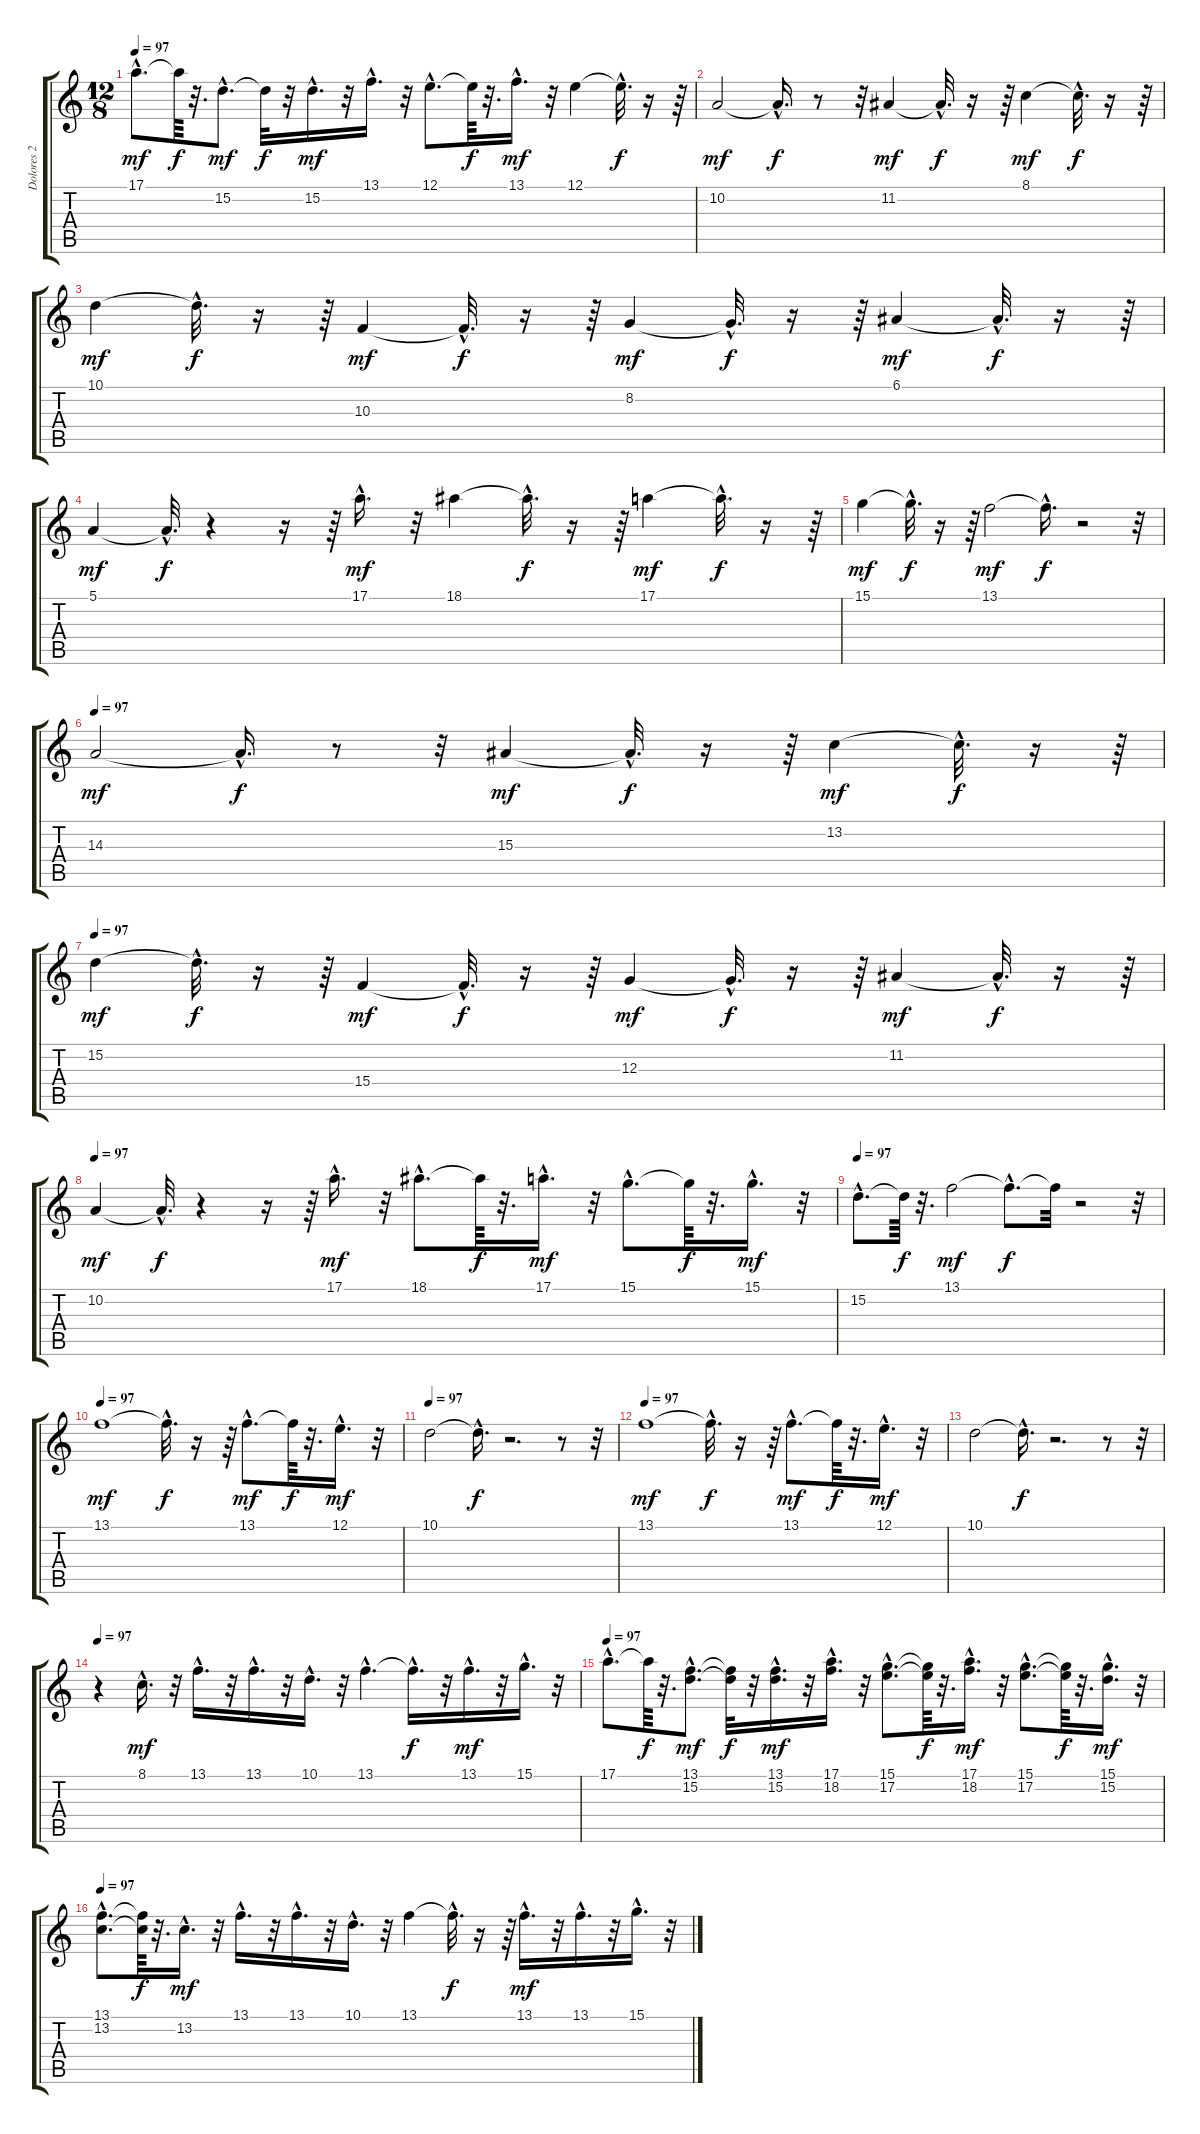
\track ("Dolores 2" "Dolores 2") {instrument pad3polysynth}
\staff {score tabs}
\tuning (E4 B3 G3 D3 A2 E2) {hide}
\ts (12 8)
\tempo 97
\clef g2
\ks c
17.1{hac}.8{d dy mf} 17.1{t}.64{dy f} r.32{d} 15.2{hac}.8{d dy mf} 15.2{t}.32{dy f} r.32 15.2{hac}.16{d dy mf} r.32 13.1{hac}.16{d} r.32 12.1{hac}.8{d} 12.1{t}.64{dy f} r.32{d} 13.1{hac}.16{d dy mf} r.32 12.1.4 12.1{hac t}.32{d dy f} r.16 r.64 |
10.2.2{dy mf} 10.2{hac t}.16{d dy f} r.8 r.32 11.2.4{dy mf} 11.2{hac t}.32{d dy f} r.16 r.64 8.1.4{dy mf} 8.1{hac t}.32{d dy f} r.16 r.64 |
10.1.4{dy mf} 10.1{hac t}.32{d dy f} r.16 r.64 10.3.4{dy mf} 10.3{hac t}.32{d dy f} r.16 r.64 8.2.4{dy mf} 8.2{hac t}.32{d dy f} r.16 r.64 6.1.4{dy mf} 6.1{hac t}.32{d dy f} r.16 r.64 |
5.1.4{dy mf} 5.1{hac t}.32{d dy f} r.4 r.16 r.64 17.1{hac}.16{d dy mf} r.32 18.1.4 18.1{hac t}.32{d dy f} r.16 r.64 17.1.4{dy mf} 17.1{hac t}.32{d dy f} r.16 r.64 |
15.1.4{dy mf} 15.1{hac t}.32{d dy f} r.16 r.64 13.1.2{dy mf} 13.1{hac t}.16{d dy f} r.2 r.32 |
\tempo 97
14.3.2{dy mf} 14.3{hac t}.16{d dy f} r.8 r.32 15.3.4{dy mf} 15.3{hac t}.32{d dy f} r.16 r.64 13.2.4{dy mf} 13.2{hac t}.32{d dy f} r.16 r.64 |
\tempo 97
15.2.4{dy mf} 15.2{hac t}.32{d dy f} r.16 r.64 15.4.4{dy mf} 15.4{hac t}.32{d dy f} r.16 r.64 12.3.4{dy mf} 12.3{hac t}.32{d dy f} r.16 r.64 11.2.4{dy mf} 11.2{hac t}.32{d dy f} r.16 r.64 |
\tempo 97
10.2.4{dy mf} 10.2{hac t}.32{d dy f} r.4 r.16 r.64 17.1{hac}.16{d dy mf} r.32 18.1{hac}.8{d} 18.1{t}.64{dy f} r.32{d} 17.1{hac}.16{d dy mf} r.32 15.1{hac}.8{d} 15.1{t}.64{dy f} r.32{d} 15.1{hac}.16{d dy mf} r.32 |
\tempo 97
15.2{hac}.8{d} 15.2{t}.64{dy f} r.32{d} 13.1.2{dy mf} 13.1{hac t}.8{d dy f} 13.1{t}.32 r.2 r.32 |
\tempo 97
13.1.1{dy mf} 13.1{hac t}.32{d dy f} r.16 r.64 13.1{hac}.8{d dy mf} 13.1{t}.64{dy f} r.32{d} 12.1{hac}.16{d dy mf} r.32 |
\tempo 97
10.1.2 10.1{hac t}.16{d dy f} r.2{d} r.8 r.32 |
\tempo 97
13.1.1{dy mf} 13.1{hac t}.32{d dy f} r.16 r.64 13.1{hac}.8{d dy mf} 13.1{t}.64{dy f} r.32{d} 12.1{hac}.16{d dy mf} r.32 |
10.1.2 10.1{hac t}.16{d dy f} r.2{d} r.8 r.32 |
\tempo 97
r.4 8.1{hac}.16{d dy mf} r.32 13.1{hac}.16{d} r.32 13.1{hac}.16{d} r.32 10.1{hac}.16{d} r.32 13.1{hac}.4{d} 13.1{hac t}.16{d dy f} r.32 13.1{hac}.16{d dy mf} r.32 15.1{hac}.16{d} r.32 |
\tempo 97
17.1{hac}.8{d} 17.1{t}.64{dy f} r.32{d} (13.1{hac} 15.2{hac}).8{d dy mf} (13.1{t} 15.2{t}).32{dy f} r.32 (13.1{hac} 15.2{hac}).16{d dy mf} r.32 (17.1{hac} 18.2{hac}).16{d} r.32 (15.1{hac} 17.2{hac}).8{d} (15.1{t} 17.2{t}).64{dy f} r.32{d} (17.1{hac} 18.2{hac}).16{d dy mf} r.32 (15.1{hac} 17.2{hac}).8{d} (15.1{t} 17.2{t}).64{dy f} r.32{d} (15.1{hac} 15.2{hac}).16{d dy mf} r.32 |
\tempo 97
(13.1{hac} 13.2{hac}).8{d} (13.1{t} 13.2{t}).64{dy f} r.32{d} 13.2{hac}.16{d dy mf} r.32 13.1{hac}.16{d} r.32 13.1{hac}.16{d} r.32 10.1{hac}.16{d} r.32 13.1.4 13.1{hac t}.32{d dy f} r.16 r.64 13.1{hac}.16{d dy mf} r.32 13.1{hac}.16{d} r.32 15.1{hac}.16{d} r.32
